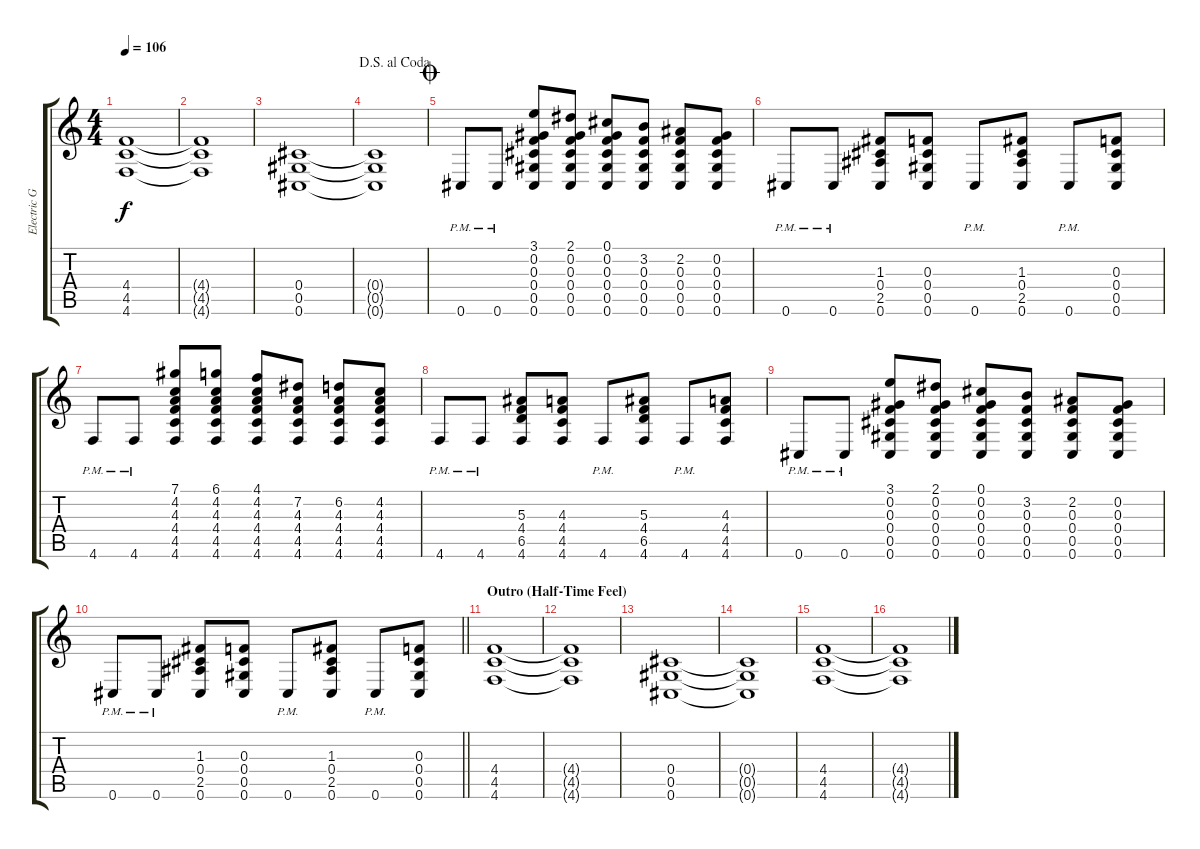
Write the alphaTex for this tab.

\track ("Electric Guitar (Open D Tuning)" "Electric G") {instrument distortionguitar}
\staff {score tabs}
\tuning (Db4 Ab3 F3 Db3 Ab2 Db2) {hide}
\ts (4 4)
\tempo 106
\clef g2
\ks c
(4.4 4.5 4.6).1{dy f} |
(4.4{t} 4.5{t} 4.6{t}).1 |
(0.4 0.5 0.6).1 |
\jump dalsegnoalcoda
(0.4{t} 0.5{t} 0.6{t}).1 |
\jump coda
0.6{pm}.8 0.6{pm}.8 (3.1 0.2 0.3 0.4 0.5 0.6).8 (2.1 0.2 0.3 0.4 0.5 0.6).8 (0.1 0.2 0.3 0.4 0.5 0.6).8 (3.2 0.3 0.4 0.5 0.6).8 (2.2 0.3 0.4 0.5 0.6).8 (0.2 0.3 0.4 0.5 0.6).8 |
0.6{pm}.8 0.6{pm}.8 (1.3 0.4 2.5 0.6).8 (0.3 0.4 0.5 0.6).8 0.6{pm}.8 (1.3 0.4 2.5 0.6).8 0.6{pm}.8 (0.3 0.4 0.5 0.6).8 |
4.6{pm}.8 4.6{pm}.8 (7.1 4.2 4.3 4.4 4.5 4.6).8 (6.1 4.2 4.3 4.4 4.5 4.6).8 (4.1 4.2 4.3 4.4 4.5 4.6).8 (7.2 4.3 4.4 4.5 4.6).8 (6.2 4.3 4.4 4.5 4.6).8 (4.2 4.3 4.4 4.5 4.6).8 |
4.6{pm}.8 4.6{pm}.8 (5.3 4.4 6.5 4.6).8 (4.3 4.4 4.5 4.6).8 4.6{pm}.8 (5.3 4.4 6.5 4.6).8 4.6{pm}.8 (4.3 4.4 4.5 4.6).8 |
0.6{pm}.8 0.6{pm}.8 (3.1 0.2 0.3 0.4 0.5 0.6).8 (2.1 0.2 0.3 0.4 0.5 0.6).8 (0.1 0.2 0.3 0.4 0.5 0.6).8 (3.2 0.3 0.4 0.5 0.6).8 (2.2 0.3 0.4 0.5 0.6).8 (0.2 0.3 0.4 0.5 0.6).8 |
\barLineRight lightlight
0.6{pm}.8 0.6{pm}.8 (1.3 0.4 2.5 0.6).8 (0.3 0.4 0.5 0.6).8 0.6{pm}.8 (1.3 0.4 2.5 0.6).8 0.6{pm}.8 (0.3 0.4 0.5 0.6).8 |
\section ("" "Outro (Half-Time Feel)")
(4.4 4.5 4.6).1 |
(4.4{t} 4.5{t} 4.6{t}).1 |
(0.4 0.5 0.6).1 |
(0.4{t} 0.5{t} 0.6{t}).1 |
(4.4 4.5 4.6).1 |
(4.4{t} 4.5{t} 4.6{t}).1
